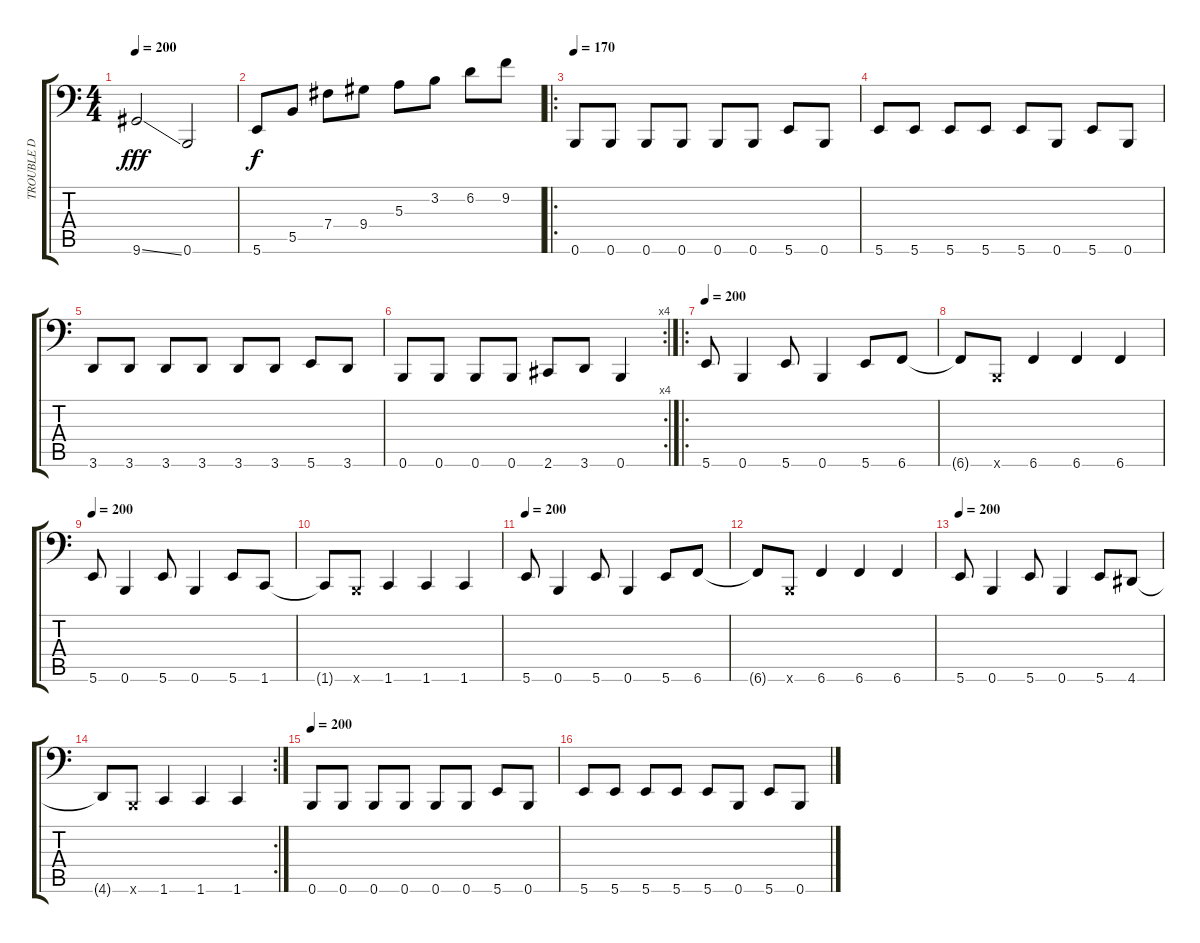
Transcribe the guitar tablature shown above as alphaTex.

\track ("TROUBLE D" "TROUBLE D") {instrument electricbasspick}
\staff {score tabs}
\tuning (Db3 Ab2 E2 B1 Gb1 B0) {hide}
\ts (4 4)
\tempo 200
\clef f4
\ks c
9.6{ss}.2{dy fff} 0.6.2 |
5.6.8{dy f} 5.5.8 7.4.8 9.4.8 5.3.8 3.2.8 6.2.8 9.2.8 |
\ro
\tempo 170
0.6.8 0.6.8 0.6.8 0.6.8 0.6.8 0.6.8 5.6.8 0.6.8 |
5.6.8 5.6.8 5.6.8 5.6.8 5.6.8 0.6.8 5.6.8 0.6.8 |
3.6.8 3.6.8 3.6.8 3.6.8 3.6.8 3.6.8 5.6.8 3.6.8 |
\rc 4
0.6.8 0.6.8 0.6.8 0.6.8 2.6.8 3.6.8 0.6.4 |
\ro
\tempo 200
5.6.8 0.6.4 5.6.8 0.6.4 5.6.8 6.6.8 |
6.6{t}.8 0.6{x}.8 6.6.4 6.6.4 6.6.4 |
\tempo 200
5.6.8 0.6.4 5.6.8 0.6.4 5.6.8 1.6.8 |
1.6{t}.8 0.6{x}.8 1.6.4 1.6.4 1.6.4 |
\tempo 200
5.6.8 0.6.4 5.6.8 0.6.4 5.6.8 6.6.8 |
6.6{t}.8 0.6{x}.8 6.6.4 6.6.4 6.6.4 |
\tempo 200
5.6.8 0.6.4 5.6.8 0.6.4 5.6.8 4.6.8 |
\rc 2
4.6{t}.8 0.6{x}.8 1.6.4 1.6.4 1.6.4 |
\tempo 200
0.6.8 0.6.8 0.6.8 0.6.8 0.6.8 0.6.8 5.6.8 0.6.8 |
5.6.8 5.6.8 5.6.8 5.6.8 5.6.8 0.6.8 5.6.8 0.6.8
